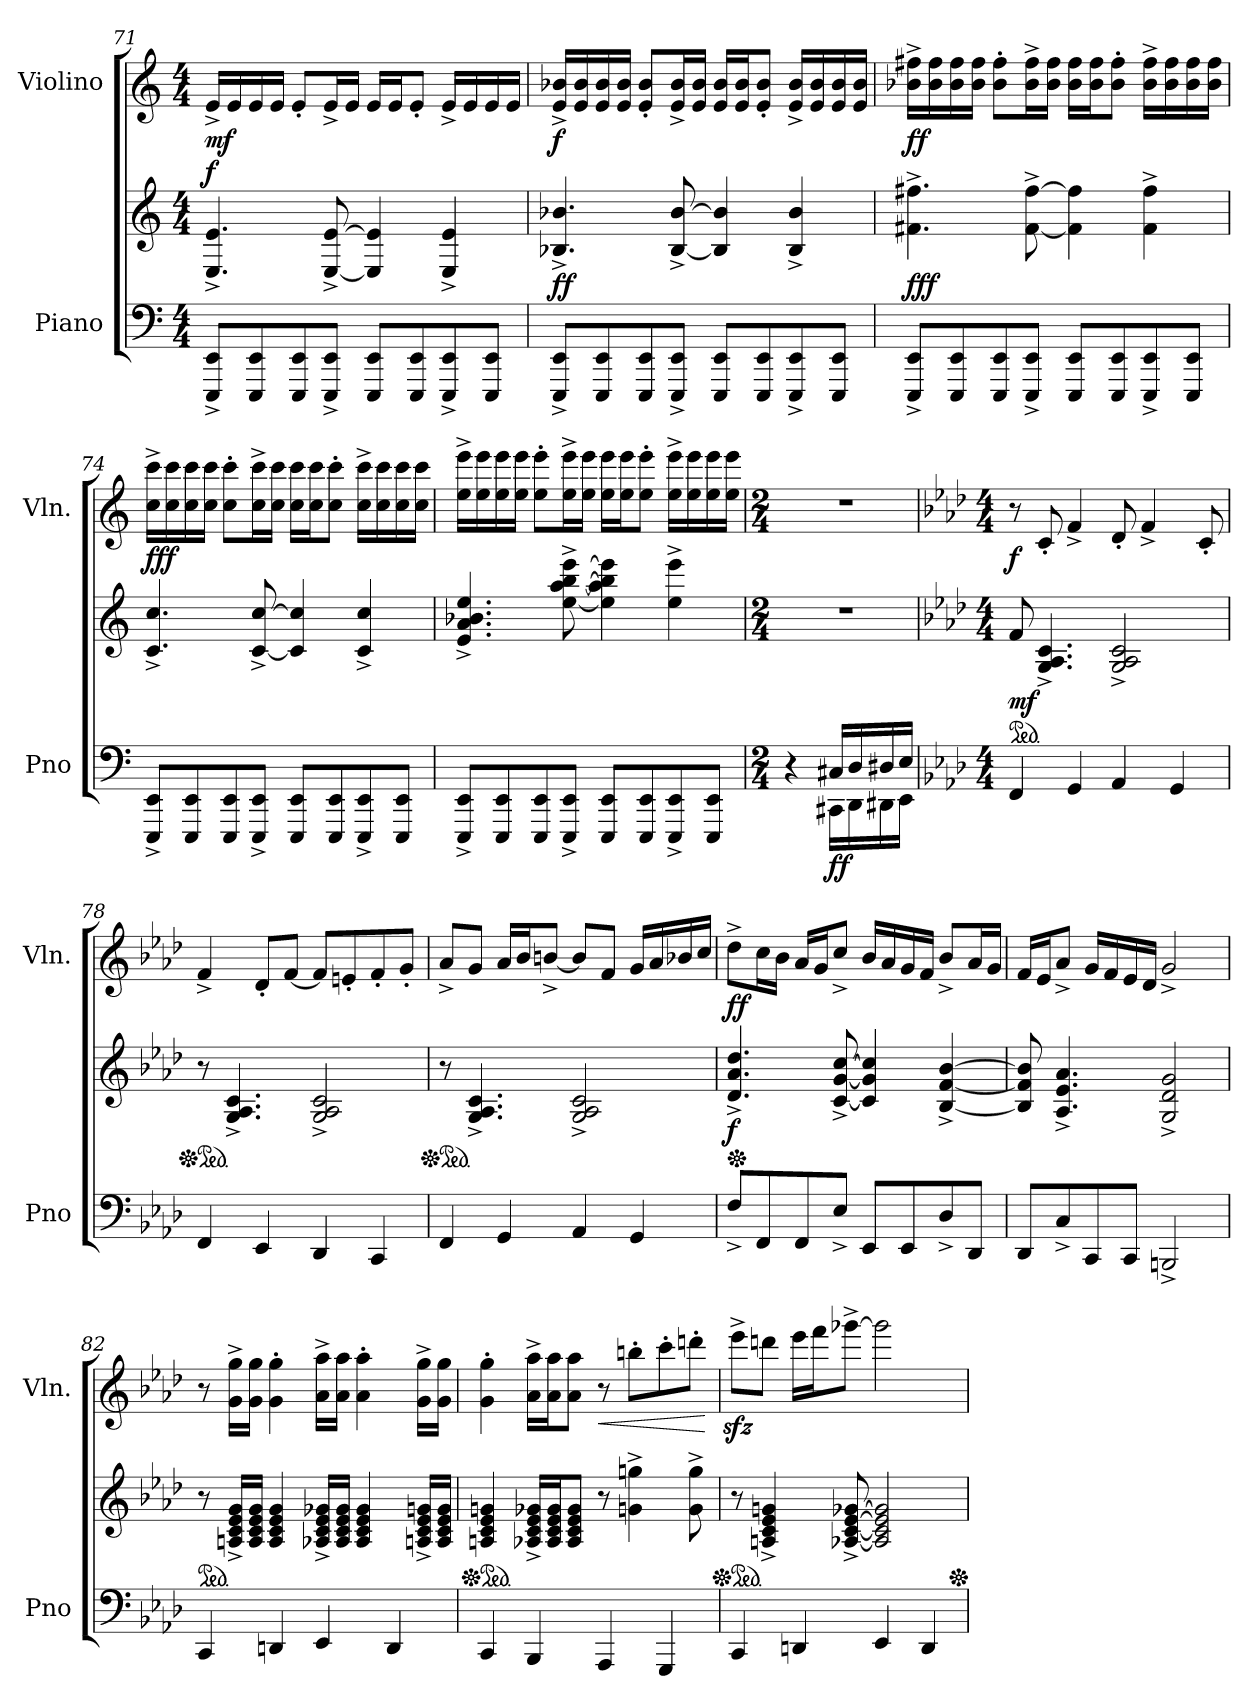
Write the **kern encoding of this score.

**kern	**kern	**dynam	**kern	**dynam
*part2	*part2	*part2	*part1	*part1
*staff3	*staff2	*staff2/3	*staff1	*staff1
*I"Piano	*	*	*I"Violino	*
*I'Pno	*	*	*I'Vln.	*
*clefF4	*clefG2	*	*clefG2	*
*k[]	*k[]	*	*k[]	*
*M4/4	*M4/4	*	*M4/4	*
*MM120	*MM120	*	*MM120	*
=71	=71	=71	=71	=71
!	!	!LO:DY:a	!	!LO:DY:b
8EEE/^ 8EE/^L	4.E/^ 4.e/^	f	16e^/LL	mf
.	.	.	16e/	.
8EEE/ 8EE/	.	.	16e/	.
.	.	.	16e/JJ	.
8EEE/ 8EE/	.	.	8e'/L	.
8EEE/^ 8EE/^J	[8E/^ [8e/^	.	16e^/L	.
.	.	.	16e/JJ	.
8EEE/ 8EE/L	4E/] 4e/]	.	16e/LL	.
.	.	.	16e/J	.
8EEE/ 8EE/	.	.	8e'/J	.
8EEE/^ 8EE/^	4E/^ 4e/^	.	16e^/LL	.
.	.	.	16e/	.
8EEE/ 8EE/J	.	.	16e/	.
.	.	.	16e/JJ	.
=72	=72	=72	=72	=72
!	!	!LO:DY:a=2	!	!LO:DY:b
8EEE/^ 8EE/^L	4.B-X/^ 4.b-X/^	ff	16e/^ 16b-X/^LL	f
.	.	.	16e/ 16b-/	.
8EEE/ 8EE/	.	.	16e/ 16b-/	.
.	.	.	16e/ 16b-/JJ	.
8EEE/ 8EE/	.	.	8e/' 8b-/'L	.
8EEE/^ 8EE/^J	[8B-/^ [8b-/^	.	16e/^ 16b-/^L	.
.	.	.	16e/ 16b-/JJ	.
8EEE/ 8EE/L	4B-/] 4b-/]	.	16e/ 16b-/LL	.
.	.	.	16e/ 16b-/J	.
8EEE/ 8EE/	.	.	8e/' 8b-/'J	.
8EEE/^ 8EE/^	4B-/^ 4b-/^	.	16e/^ 16b-/^LL	.
.	.	.	16e/ 16b-/	.
8EEE/ 8EE/J	.	.	16e/ 16b-/	.
.	.	.	16e/ 16b-/JJ	.
!!LO:LB:g=z
=73	=73	=73	=73	=73
!	!	!LO:DY:a=2	!	!LO:DY:b
8EEE/^ 8EE/^L	4.f#X\^ 4.ff#X\^	fff	16b-X\^ 16ff#X\^LL	ff
.	.	.	16b-\ 16ff#\	.
8EEE/ 8EE/	.	.	16b-\ 16ff#\	.
.	.	.	16b-\ 16ff#\JJ	.
8EEE/ 8EE/	.	.	8b-\' 8ff#\'L	.
8EEE/^ 8EE/^J	[8f#\^ [8ff#\^	.	16b-\^ 16ff#\^L	.
.	.	.	16b-\ 16ff#\JJ	.
8EEE/ 8EE/L	4f#\] 4ff#\]	.	16b-\ 16ff#\LL	.
.	.	.	16b-\ 16ff#\J	.
8EEE/ 8EE/	.	.	8b-\' 8ff#\'J	.
8EEE/^ 8EE/^	4f#\^ 4ff#\^	.	16b-\^ 16ff#\^LL	.
.	.	.	16b-\ 16ff#\	.
8EEE/ 8EE/J	.	.	16b-\ 16ff#\	.
.	.	.	16b-\ 16ff#\JJ	.
=74	=74	=74	=74	=74
!	!	!	!	!LO:DY:b
8EEE/^ 8EE/^L	4.c/^ 4.cc/^	.	16cc\^ 16ccc\^LL	fff
.	.	.	16cc\ 16ccc\	.
8EEE/ 8EE/	.	.	16cc\ 16ccc\	.
.	.	.	16cc\ 16ccc\JJ	.
8EEE/ 8EE/	.	.	8cc\' 8ccc\'L	.
8EEE/^ 8EE/^J	[8c/^ [8cc/^	.	16cc\^ 16ccc\^L	.
.	.	.	16cc\ 16ccc\JJ	.
8EEE/ 8EE/L	4c/] 4cc/]	.	16cc\ 16ccc\LL	.
.	.	.	16cc\ 16ccc\J	.
8EEE/ 8EE/	.	.	8cc\' 8ccc\'J	.
8EEE/^ 8EE/^	4c/^ 4cc/^	.	16cc\^ 16ccc\^LL	.
.	.	.	16cc\ 16ccc\	.
8EEE/ 8EE/J	.	.	16cc\ 16ccc\	.
.	.	.	16cc\ 16ccc\JJ	.
!!LO:LB:g=z
=75	=75	=75	=75	=75
8EEE/^ 8EE/^L	4.e/^ 4.a/^ 4.b-X/^ 4.ee/^	.	16ee\^ 16eee\^LL	.
.	.	.	16ee\ 16eee\	.
8EEE/ 8EE/	.	.	16ee\ 16eee\	.
.	.	.	16ee\ 16eee\JJ	.
8EEE/ 8EE/	.	.	8ee\' 8eee\'L	.
8EEE/^ 8EE/^J	[8ee\^ [8aa\^ [8bb\^ [8eee\^	.	16ee\^ 16eee\^L	.
.	.	.	16ee\ 16eee\JJ	.
8EEE/ 8EE/L	4ee\] 4aa\] 4bb\] 4eee\]	.	16ee\ 16eee\LL	.
.	.	.	16ee\ 16eee\J	.
8EEE/ 8EE/	.	.	8ee\' 8eee\'J	.
*	*8va	*	*	*
8EEE/^ 8EE/^	4eee\^ 4eeee\^	.	16ee\^ 16eee\^LL	.
.	.	.	16ee\ 16eee\	.
8EEE/ 8EE/J	.	.	16ee\ 16eee\	.
.	.	.	16ee\ 16eee\JJ	.
=76	=76	=76	=76	=76
*M2/4	*M2/4	*	*M2/4	*
*^	*	*	*	*
*	*	*X8va	*	*	*
4r	4ryy	2r	.	2r	.
!	!	!	!LO:DY:b=2	!	!
16C#X/LL	16CC#X\LL	.	ff	.	.
16D/	16DD\	.	.	.	.
16D#X/	16DD#X\	.	.	.	.
16E/JJ	16EE\JJ	.	.	.	.
*v	*v	*	*	*	*
=77	=77	=77	=77	=77
*k[b-e-a-d-]	*k[b-e-a-d-]	*	*k[b-e-a-d-]	*
*M4/4	*M4/4	*	*M4/4	*
*	*ped	*	*	*
*^	*	*	*	*
!	!	!	!LO:DY:b	!	!LO:DY:b
*v	*v	*	*	*	*
4FF/	8f/	mf	8r	f
.	4.G/^ 4.A-/^ 4.c/^	.	8c'/	.
4GG/	.	.	4f^/	.
4AA-/	2G/^ 2A-/^ 2c/^	.	8d-'/	.
.	.	.	4f^/	.
4GG/	.	.	.	.
.	.	.	8c'/	.
!!LO:PB:g=z
=78	=78	=78	=78	=78
*	*Xped	*	*	*
*	*ped	*	*	*
4FF/	8r	.	4f^/	.
.	4.G/^ 4.A-/^ 4.c/^	.	.	.
4EE-/	.	.	8d-'/L	.
.	.	.	[8f/J	.
4DD-/	2G/^ 2A-/^ 2c/^	.	8f/L]	.
.	.	.	8en'/	.
4CC/	.	.	8f'/	.
.	.	.	8g'/J	.
=79	=79	=79	=79	=79
*	*Xped	*	*	*
*	*ped	*	*	*
4FF/	8r	.	8a-^/L	.
.	4.G/^ 4.A-/^ 4.c/^	.	8g/J	.
4GG/	.	.	16a-/LL	.
.	.	.	16b-/J	.
.	.	.	[8bn^/J	.
4AA-/	2G/^ 2A-/^ 2c/^	.	8b/L]	.
.	.	.	8f/J	.
4GG/	.	.	16g/LL	.
.	.	.	16a-/	.
.	.	.	16b-X/	.
.	.	.	16cc/JJ	.
=80	=80	=80	=80	=80
*	*Xped	*	*	*
!	!	!LO:DY:b	!	!LO:DY:b
8F^/L	4.d-/^ 4.a-/^ 4.dd-/^	f	8dd-^\L	ff
8FF/	.	.	16cc\L	.
.	.	.	16b-\JJ	.
8FF/	.	.	16a-/LL	.
.	.	.	16g/J	.
8E-^/J	[8c/^ [8g/^ [8cc/^	.	8cc^/J	.
8EE-/L	4c/] 4g/] 4cc/]	.	16b-/LL	.
.	.	.	16a-/	.
8EE-/	.	.	16g/	.
.	.	.	16f/JJ	.
8D-^/	[4B-/^ [4f/^ [4b-/^	.	8b-^/L	.
8DD-/J	.	.	16a-/L	.
.	.	.	16g/JJ	.
!!LO:LB:g=z
=81	=81	=81	=81	=81
8DD-/L	8B-/] 8f/] 8b-/]	.	16f/LL	.
.	.	.	16e-/J	.
8C^/	4.A-/^ 4.e-/^ 4.a-/^	.	8a-^/J	.
8CC/	.	.	16g/LL	.
.	.	.	16f/	.
8CC/J	.	.	16e-/	.
.	.	.	16d-/JJ	.
2BBBn^/	2G/^ 2d-/^ 2g/^	.	2g^/	.
=82	=82	=82	=82	=82
*	*ped	*	*	*
4CC/	8r	.	8r	.
.	16An/^ 16c/^ 16e-/^ 16g/^LL	.	16g\^ 16gg\^LL	.
.	16A/ 16c/ 16e-/ 16g/JJ	.	16g\ 16gg\JJ	.
4DDn/	4A/ 4c/ 4e-/ 4g/	.	4g\' 4gg\'	.
4EE-/	16A-X/^ 16c/^ 16e-/^ 16g-X/^LL	.	16a-\^ 16aa-\^LL	.
.	16A-/ 16c/ 16e-/ 16g-/JJ	.	16a-\ 16aa-\JJ	.
.	4A-/ 4c/ 4e-/ 4g-/	.	4a-\' 4aa-\'	.
4DD/	.	.	.	.
.	16An/^ 16c/^ 16e-/^ 16gn/^LL	.	16g\^ 16gg\^LL	.
.	16A/ 16c/ 16e-/ 16g/JJ	.	16g\ 16gg\JJ	.
=83	=83	=83	=83	=83
*	*Xped	*	*	*
*	*ped	*	*	*
4CC/	4An/ 4c/ 4e-/ 4gn/	.	4g\' 4gg\'	.
4BBB-/	16A-X/^ 16c/^ 16e-/^ 16g-X/^LL	.	16a-\^ 16aa-\^LL	.
.	16A-/ 16c/ 16e-/ 16g-/J	.	16a-\ 16aa-\J	.
.	8A-/ 8c/ 8e-/ 8g-/J	.	8a-\ 8aa-\J	.
!	!	!	!	!LO:HP:b
4AAA-/	8r	.	8r	<
.	4gn\^ 4ggn\^	.	8bbn'\L	.
4GGG/	.	.	8ccc'\	.
.	8g\^ 8gg\^	.	8dddn'\J	.
.	.	.	.	[
!!LO:LB:g=z
=84	=84	=84	=84	=84
*	*Xped	*	*	*
*	*ped	*	*	*
4CC/	8r	.	8eee-zz<^\L	.
.	4An/^ 4c/^ 4e-/^ 4gn/^	.	8dddn\J	.
4DDn/	.	.	16eee-\LL	.
.	.	.	16fff\J	.
.	[8A-X/^ [8c/^ [8e-/^ [8g-X/^	.	[8ggg-X^\J	.
4EE-/	2A-/] 2c/] 2e-/] 2g-/]	.	2ggg-\]	.
4DD/	.	.	.	.
*	*Xped	*	*	*
=	=	=	=	=
*-	*-	*-	*-	*-
